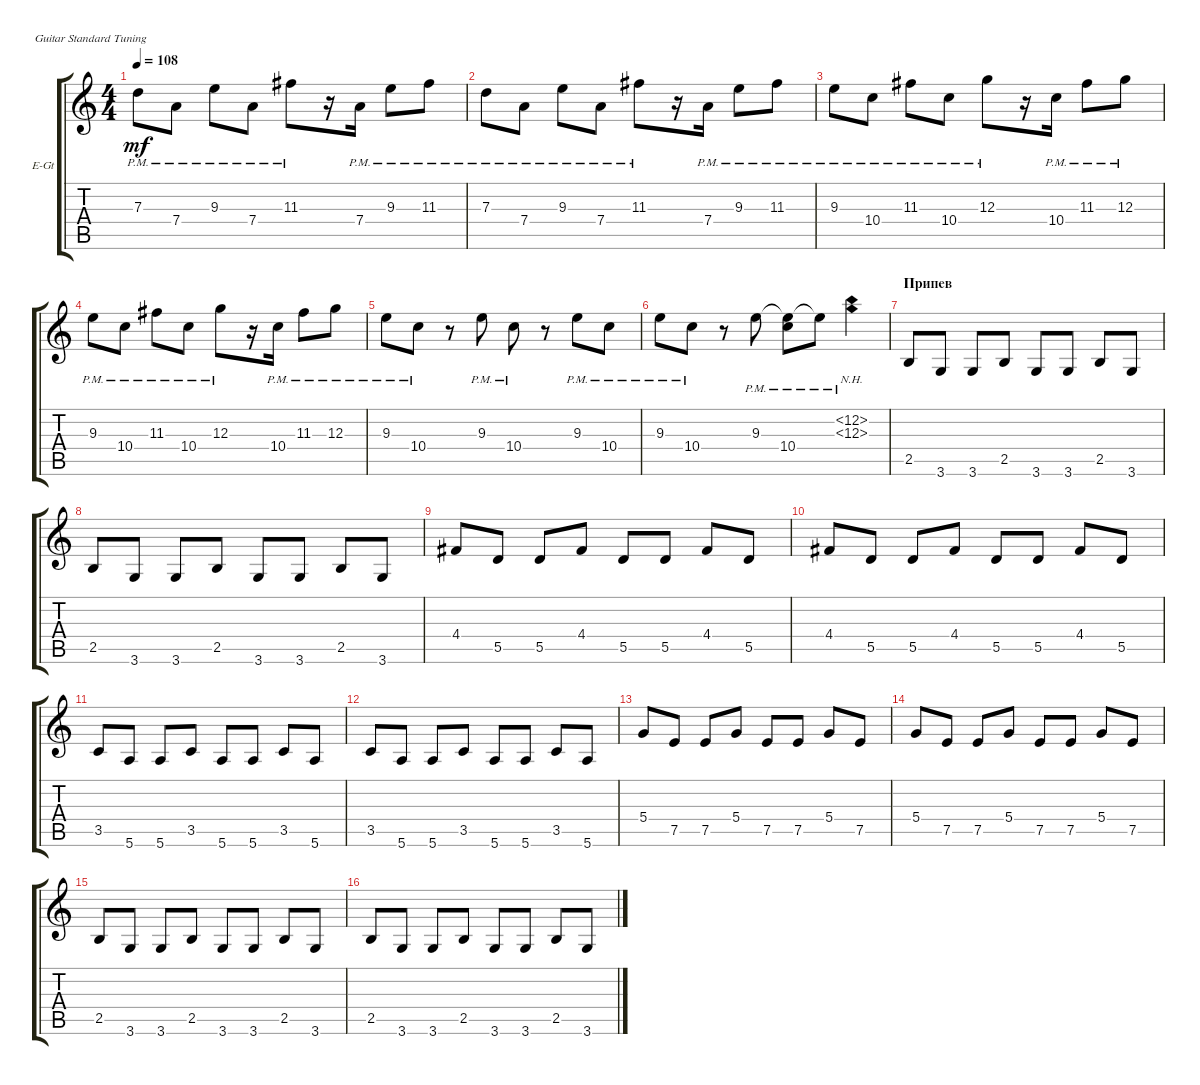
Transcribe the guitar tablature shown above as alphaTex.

\defaultSystemsLayout 4
\bracketExtendMode groupsimilarinstruments
\firstSystemTrackNameOrientation horizontal
\otherSystemsTrackNameOrientation horizontal
\track ("Electric Guitar" "E-Gt") {instrument electricguitarclean}
\staff {score tabs}
\tuning (E4 B3 G3 D3 A2 E2)
\ts (4 4)
\tempo 108
\clef g2
\ks c
7.3{pm}.8{dy mf} 7.4{pm}.8 9.3{pm}.8 7.4{pm}.8 11.3{pm}.8 r.16 7.4{pm}.16 9.3{pm}.8 11.3{pm}.8 |
7.3{pm}.8 7.4{pm}.8 9.3{pm}.8 7.4{pm}.8 11.3{pm}.8 r.16 7.4{pm}.16 9.3{pm}.8 11.3{pm}.8 |
9.3{pm}.8 10.4{pm}.8 11.3{pm}.8 10.4{pm}.8 12.3{pm}.8 r.16 10.4{pm}.16 11.3{pm}.8 12.3{pm}.8 |
9.3{pm}.8 10.4{pm}.8 11.3{pm}.8 10.4{pm}.8 12.3{pm}.8 r.16 10.4{pm}.16 11.3{pm}.8 12.3{pm}.8 |
9.3{pm}.8 10.4{pm}.8 r.8 9.3{pm}.8 10.4{pm}.8 r.8 9.3{pm}.8 10.4{pm}.8 |
9.3{pm}.8 10.4{pm}.8 r.8 9.3{pm}.8 (10.4{pm} 9.3{pm t}).8 9.3{pm t}.8 (12.3{nh pm} 12.2{nh}).4 |
\section ("" "Припев")
2.5.8 3.6.8 3.6.8 2.5.8 3.6.8 3.6.8 2.5.8 3.6.8 |
2.5.8 3.6.8 3.6.8 2.5.8 3.6.8 3.6.8 2.5.8 3.6.8 |
4.4.8 5.5.8 5.5.8 4.4.8 5.5.8 5.5.8 4.4.8 5.5.8 |
4.4.8 5.5.8 5.5.8 4.4.8 5.5.8 5.5.8 4.4.8 5.5.8 |
3.5.8 5.6.8 5.6.8 3.5.8 5.6.8 5.6.8 3.5.8 5.6.8 |
3.5.8 5.6.8 5.6.8 3.5.8 5.6.8 5.6.8 3.5.8 5.6.8 |
5.4.8 7.5.8 7.5.8 5.4.8 7.5.8 7.5.8 5.4.8 7.5.8 |
5.4.8 7.5.8 7.5.8 5.4.8 7.5.8 7.5.8 5.4.8 7.5.8 |
2.5.8 3.6.8 3.6.8 2.5.8 3.6.8 3.6.8 2.5.8 3.6.8 |
2.5.8 3.6.8 3.6.8 2.5.8 3.6.8 3.6.8 2.5.8 3.6.8
